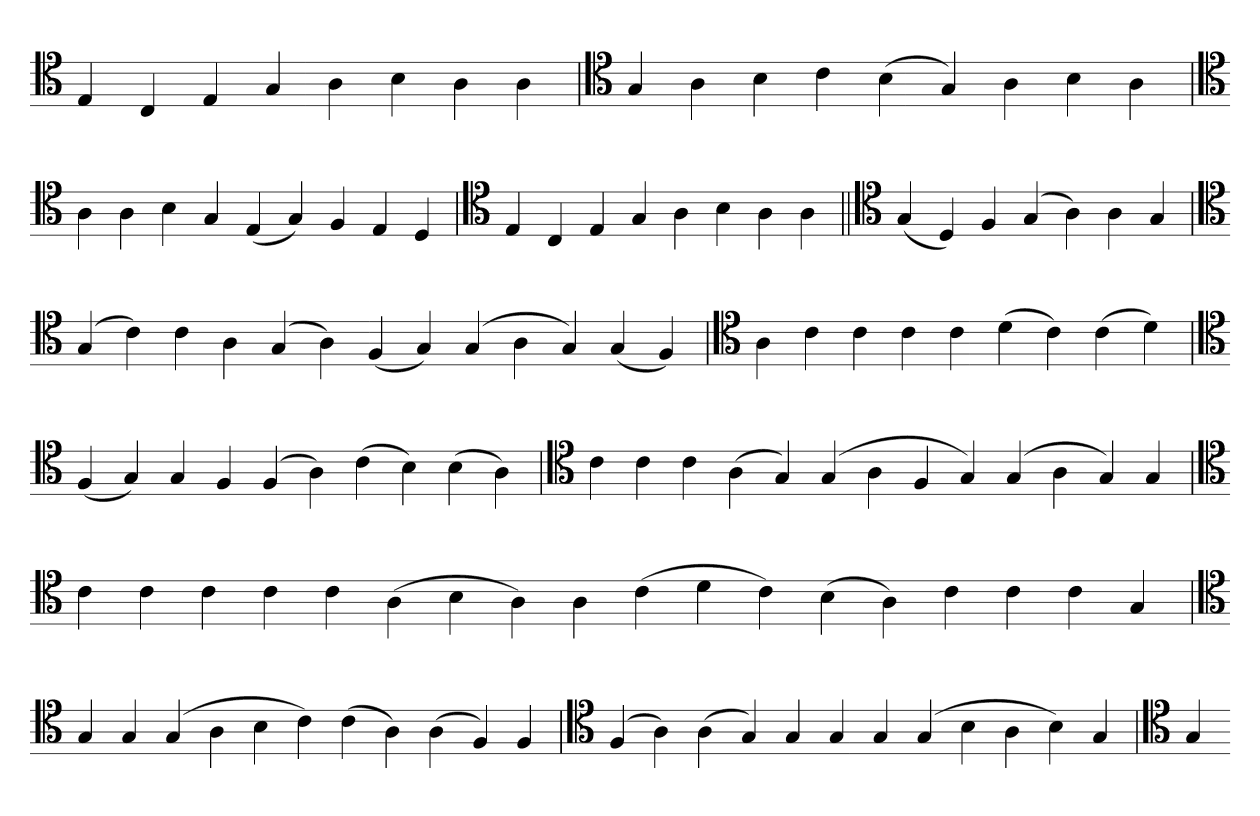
**kern
*part1
*staff1
*clefC4
=
4E
4C
4E
4G
4A
4B
4A
4A
=`
*clefC4
4G
4A
4B
4c
(4B
4G)
4A
4B
4A
='
*clefC4
4A
4A
4B
4G
(4E
4G)
4F
4E
4D
=`
*clefC4
4E
4C
4E
4G
4A
4B
4A
4A
=||
*clefC4
(4G
4D)
4F
(4G
4A)
4A
4G
=`
*clefC4
(4G
4c)
4c
4A
(4G
4A)
(4F
4G)
(4G
4A
4G)
(4G
4F)
='
*clefC4
4A
4c
4c
4c
4c
(4d
4c)
(4c
4d)
=`
*clefC4
(4F
4G)
4G
4F
(4F
4A)
(4c
4B)
(4B
4A)
=`
*clefC4
4c
4c
4c
(4A
4G)
(4G
4A
4F
4G)
(4G
4A
4G)
4G
=
*clefC4
4c
4c
4c
4c
4c
(4A
4B
4A)
4A
(4c
4d
4c)
(4B
4A)
4c
4c
4c
4G
=`
*clefC4
4G
4G
(4G
4A
4B
4c)
(4c
4A)
(4A
4F)
4F
=
*clefC4
(4F
4A)
(4A
4G)
4G
4G
4G
(4G
4B
4A
4B)
4G
=`
*clefC4
4G
=-
*-
